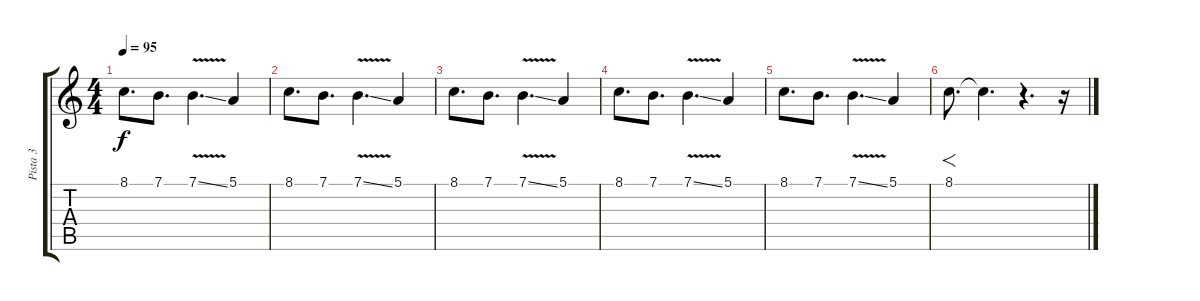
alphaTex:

\track ("Pista 3" "Pista 3") {instrument cello}
\staff {score tabs}
\tuning (E4 B3 G3 D3 A2 E2) {hide}
\ts (4 4)
\tempo 95
\clef g2
\ks c
8.1.8{d dy f} 7.1.8{d} 7.1{v ss}.4{d} 5.1.4 |
8.1.8{d} 7.1.8{d} 7.1{v ss}.4{d} 5.1.4 |
8.1.8{d} 7.1.8{d} 7.1{v ss}.4{d} 5.1.4 |
8.1.8{d} 7.1.8{d} 7.1{v ss}.4{d} 5.1.4 |
8.1.8{d} 7.1.8{d} 7.1{v ss}.4{d} 5.1.4 |
8.1.8{f d} 8.1{t}.4{d} r.4{d} r.16
